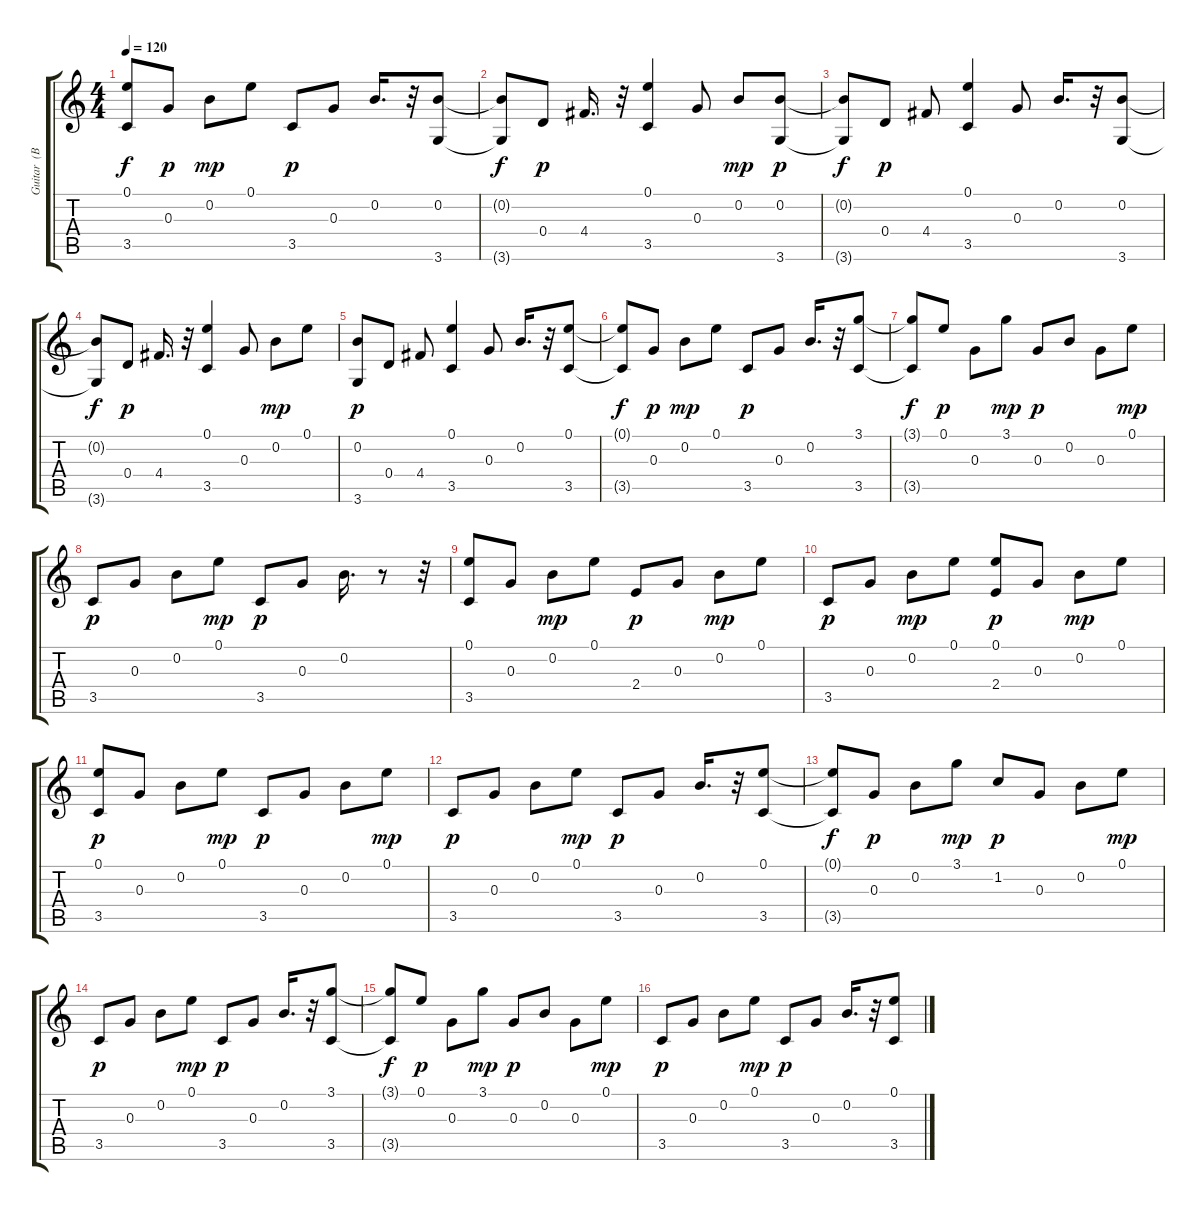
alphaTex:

\track ("Guitar  (BB)" "Guitar  (B") {instrument electricguitarmuted}
\staff {score tabs}
\tuning (E4 B3 G3 D3 A2 E2) {hide}
\ts (4 4)
\tempo 120
\clef g2
\ks c
(0.1{t} 3.5{t}).8{dy f} 0.3.8{dy p} 0.2.8{dy mp} 0.1.8 3.5.8{dy p} 0.3.8 0.2.16{d} r.32 (0.2 3.6).8 |
(0.2{t} 3.6{t}).8{dy f} 0.4.8{dy p} 4.4.16{d} r.32 (0.1 3.5).4 0.3.8 0.2.8{dy mp} (0.2 3.6).8{dy p} |
(0.2{t} 3.6{t}).8{dy f} 0.4.8{dy p} 4.4.8 (0.1 3.5).4 0.3.8 0.2.16{d} r.32 (0.2 3.6).8 |
(0.2{t} 3.6{t}).8{dy f} 0.4.8{dy p} 4.4.16{d} r.32 (0.1 3.5).4 0.3.8 0.2.8{dy mp} 0.1.8 |
(0.2 3.6).8{dy p} 0.4.8 4.4.8 (0.1 3.5).4 0.3.8 0.2.16{d} r.32 (0.1 3.5).8 |
(0.1{t} 3.5{t}).8{dy f} 0.3.8{dy p} 0.2.8{dy mp} 0.1.8 3.5.8{dy p} 0.3.8 0.2.16{d} r.32 (3.1 3.5).8 |
(3.1{t} 3.5{t}).8{dy f} 0.1.8{dy p} 0.3.8 3.1.8{dy mp} 0.3.8{dy p} 0.2.8 0.3.8 0.1.8{dy mp} |
3.5.8{dy p} 0.3.8 0.2.8 0.1.8{dy mp} 3.5.8{dy p} 0.3.8 0.2.16{d} r.8 r.32 |
(0.1 3.5).8 0.3.8 0.2.8{dy mp} 0.1.8 2.4.8{dy p} 0.3.8 0.2.8{dy mp} 0.1.8 |
3.5.8{dy p} 0.3.8 0.2.8{dy mp} 0.1.8 (0.1 2.4).8{dy p} 0.3.8 0.2.8{dy mp} 0.1.8 |
(0.1 3.5).8{dy p} 0.3.8 0.2.8 0.1.8{dy mp} 3.5.8{dy p} 0.3.8 0.2.8 0.1.8{dy mp} |
3.5.8{dy p} 0.3.8 0.2.8 0.1.8{dy mp} 3.5.8{dy p} 0.3.8 0.2.16{d} r.32 (0.1 3.5).8 |
(0.1{t} 3.5{t}).8{dy f} 0.3.8{dy p} 0.2.8 3.1.8{dy mp} 1.2.8{dy p} 0.3.8 0.2.8 0.1.8{dy mp} |
3.5.8{dy p} 0.3.8 0.2.8 0.1.8{dy mp} 3.5.8{dy p} 0.3.8 0.2.16{d} r.32 (3.1 3.5).8 |
(3.1{t} 3.5{t}).8{dy f} 0.1.8{dy p} 0.3.8 3.1.8{dy mp} 0.3.8{dy p} 0.2.8 0.3.8 0.1.8{dy mp} |
3.5.8{dy p} 0.3.8 0.2.8 0.1.8{dy mp} 3.5.8{dy p} 0.3.8 0.2.16{d} r.32 (0.1 3.5).8
